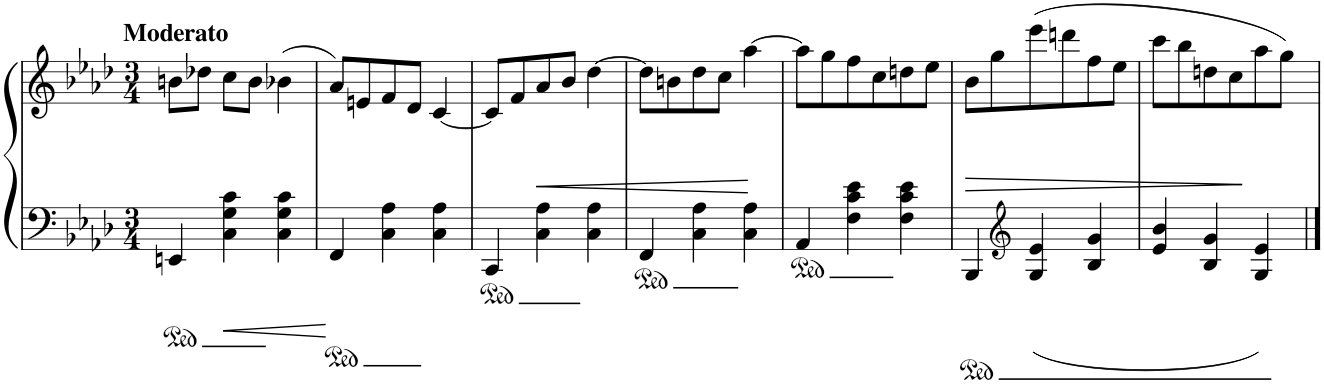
**kern	**kern	**dynam
*part1	*part1	*part1
*staff2	*staff1	*staff1/2
*I"Piano	*	*
*I'Pno	*	*
*clefF4	*clefG2	*
*k[b-e-a-d-]	*k[b-e-a-d-]	*
*M3/4	*M3/4	*
=1	=1	=1
!	!LO:TX:a:B:t=Moderato	!
4EEn/	8bn\L	.
.	8dd-X\J	.
4C\ 4G\ 4c\	8cc\L	.
.	8b\J	.
4C\ 4G\ 4c\	(4b-X\	.
=2	=2	=2
4FF/	8a-/L)	.
.	8en/	.
4C\ 4A-\	8f/	.
.	8d-/J	.
4C\ 4A-\	[4c/	.
=3	=3	=3
4CC/	8c/L]	.
.	8f/	.
!	!	!LO:HP:b
4C\ 4A-\	8a-/	<
.	8b-/J	.
4C\ 4A-\	[4dd-\	.
.	.	[
=4	=4	=4
4FF/	8dd-\L]	.
.	8bn\	.
4C\ 4A-\	8dd-\	.
.	8cc\J	.
4C\ 4A-\	[4aa-\	.
=5	=5	=5
4AA-/	8aa-\L]	.
.	8gg\	.
4F\ 4c\ 4e-\	8ff\	.
.	8cc\	.
4F\ 4c\ 4e-\	8ddn\	.
.	8ee-\J	.
=6	=6	=6
!	!	!LO:HP:b
4BBB-/	8b-\L	>
.	8gg\	.
*clefG2	*	*
4G/ 4e-/	(8eee-\	.
.	8dddn\	.
4B-/ 4g/	8ff\	.
.	8ee-\J	.
.	.	]
=7	=7	=7
4e-/ 4b-/	8ccc\L	.
.	8bb-\	.
4B-/ 4g/	8ddn\	.
.	8cc\	.
4G/ 4e-/	8aa-\	.
.	8gg\J)	.
=	=	=
*-	*-	*-
